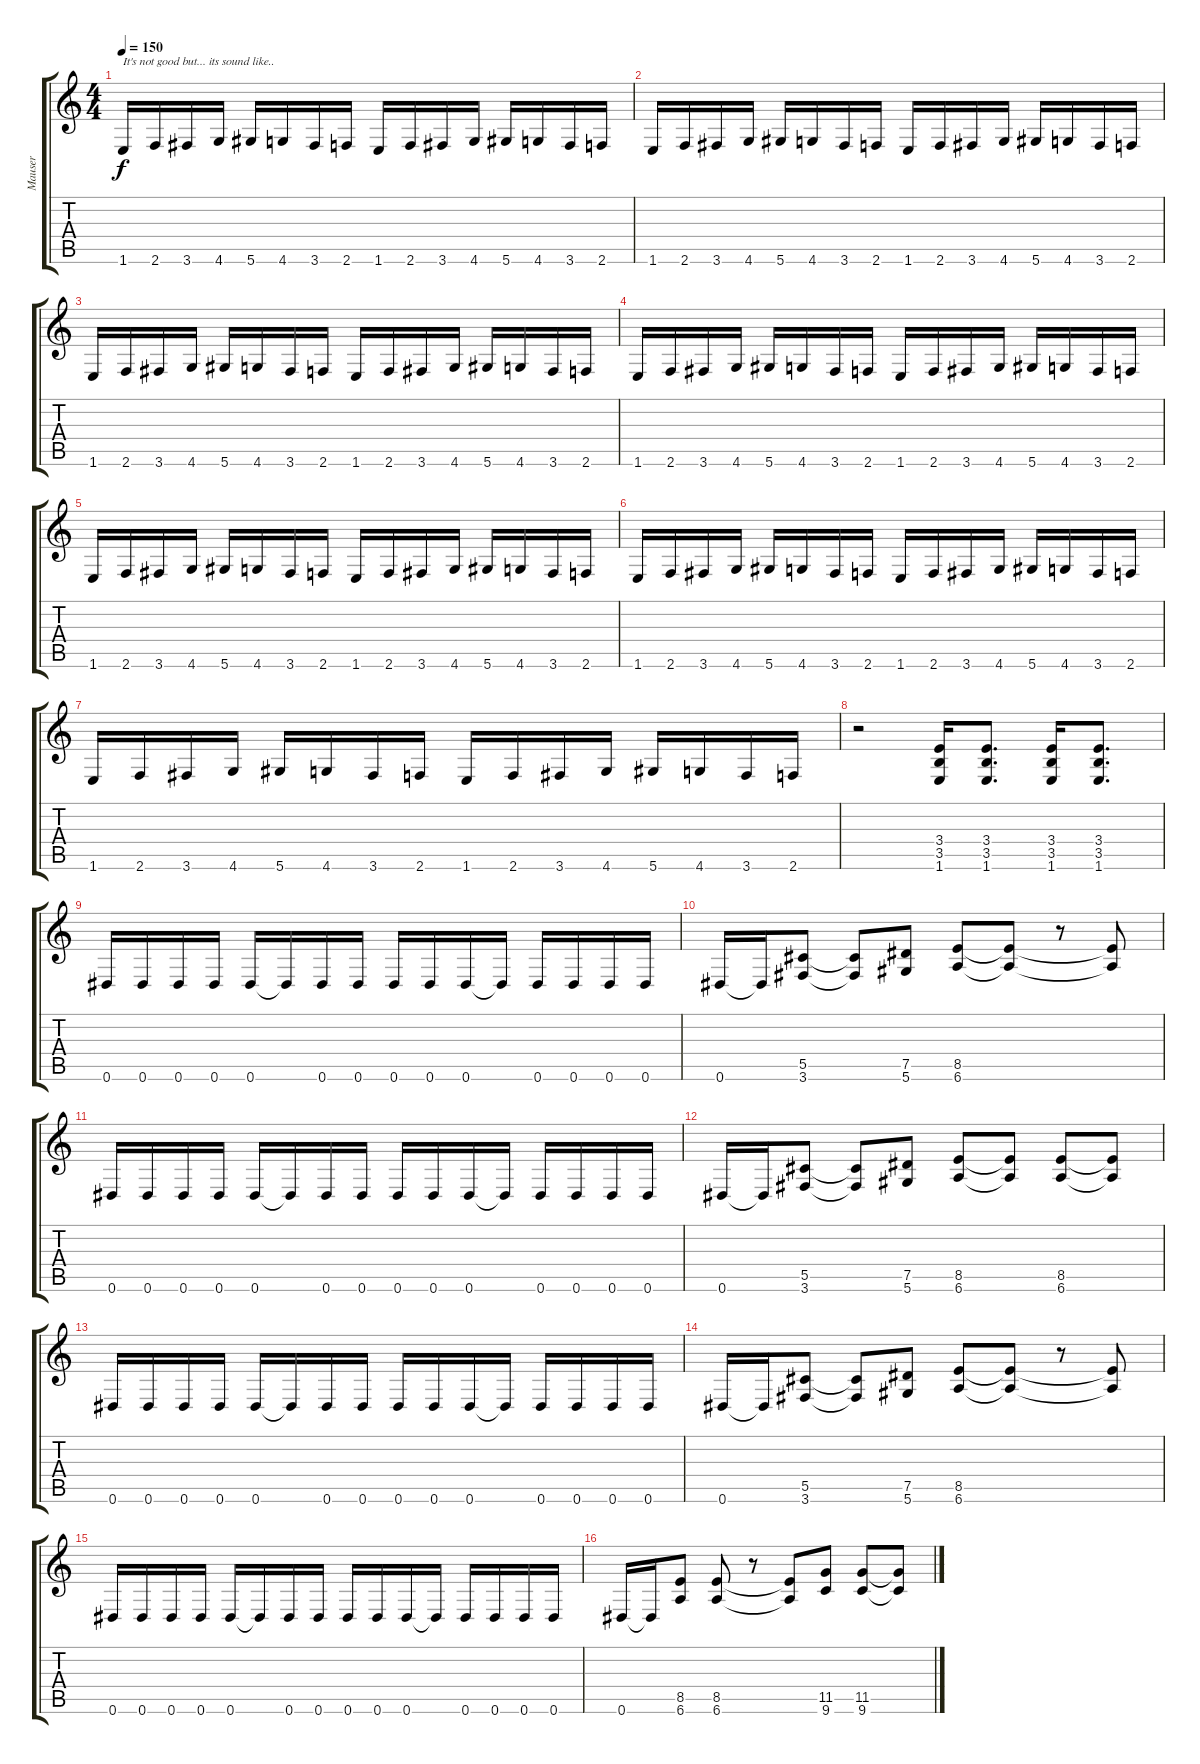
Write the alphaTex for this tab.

\track ("Mauser" "Mauser") {instrument distortionguitar}
\staff {score tabs}
\tuning (Eb4 Bb3 Gb3 Db3 Ab2 Eb2) {hide}
\ts (4 4)
\tempo 150
\clef g2
\ks c
1.6.16{txt "It's not good but... its sound like.." dy f instrument distortionguitar} 2.6.16 3.6.16 4.6.16 5.6.16 4.6.16 3.6.16 2.6.16 1.6.16 2.6.16 3.6.16 4.6.16 5.6.16 4.6.16 3.6.16 2.6.16 |
1.6.16{txt " "} 2.6.16 3.6.16 4.6.16 5.6.16 4.6.16 3.6.16 2.6.16 1.6.16 2.6.16 3.6.16 4.6.16 5.6.16 4.6.16 3.6.16 2.6.16 |
1.6.16{txt " "} 2.6.16 3.6.16 4.6.16 5.6.16 4.6.16 3.6.16 2.6.16 1.6.16 2.6.16 3.6.16 4.6.16 5.6.16 4.6.16 3.6.16 2.6.16 |
1.6.16{txt " "} 2.6.16 3.6.16 4.6.16 5.6.16 4.6.16 3.6.16 2.6.16 1.6.16 2.6.16 3.6.16 4.6.16 5.6.16 4.6.16 3.6.16 2.6.16 |
1.6.16{txt " "} 2.6.16 3.6.16 4.6.16 5.6.16 4.6.16 3.6.16 2.6.16 1.6.16 2.6.16 3.6.16 4.6.16 5.6.16 4.6.16 3.6.16 2.6.16 |
1.6.16{txt " "} 2.6.16 3.6.16 4.6.16 5.6.16 4.6.16 3.6.16 2.6.16 1.6.16 2.6.16 3.6.16 4.6.16 5.6.16 4.6.16 3.6.16 2.6.16 |
1.6.16{txt " "} 2.6.16 3.6.16 4.6.16 5.6.16 4.6.16 3.6.16 2.6.16 1.6.16 2.6.16 3.6.16 4.6.16 5.6.16 4.6.16 3.6.16 2.6.16 |
r.2 (3.4 3.5 1.6).16 (3.4 3.5 1.6).8{d} (3.4 3.5 1.6).16 (3.4 3.5 1.6).8{d} |
0.6.16 0.6.16 0.6.16 0.6.16 0.6.16 0.6{t}.16 0.6.16 0.6.16 0.6.16 0.6.16 0.6.16 0.6{t}.16 0.6.16 0.6.16 0.6.16 0.6.16 |
0.6.16 0.6{t}.16 (5.5 3.6).8 (5.5{t} 3.6{t}).8 (7.5 5.6).8 (8.5 6.6).8 (8.5{t} 6.6{t}).8 r.8 (8.5{t} 6.6{t}).8 |
0.6.16 0.6.16 0.6.16 0.6.16 0.6.16 0.6{t}.16 0.6.16 0.6.16 0.6.16 0.6.16 0.6.16 0.6{t}.16 0.6.16 0.6.16 0.6.16 0.6.16 |
0.6.16 0.6{t}.16 (5.5 3.6).8 (5.5{t} 3.6{t}).8 (7.5 5.6).8 (8.5 6.6).8 (8.5{t} 6.6{t}).8 (8.5 6.6).8 (8.5{t} 6.6{t}).8 |
0.6.16 0.6.16 0.6.16 0.6.16 0.6.16 0.6{t}.16 0.6.16 0.6.16 0.6.16 0.6.16 0.6.16 0.6{t}.16 0.6.16 0.6.16 0.6.16 0.6.16 |
0.6.16 0.6{t}.16 (5.5 3.6).8 (5.5{t} 3.6{t}).8 (7.5 5.6).8 (8.5 6.6).8 (8.5{t} 6.6{t}).8 r.8 (8.5{t} 6.6{t}).8 |
0.6.16 0.6.16 0.6.16 0.6.16 0.6.16 0.6{t}.16 0.6.16 0.6.16 0.6.16 0.6.16 0.6.16 0.6{t}.16 0.6.16 0.6.16 0.6.16 0.6.16 |
0.6.16 0.6{t}.16 (8.5 6.6).8 (8.5 6.6).8 r.8 (8.5{t} 6.6{t}).8 (11.5 9.6).8 (11.5 9.6).8 (11.5{t} 9.6{t}).8
